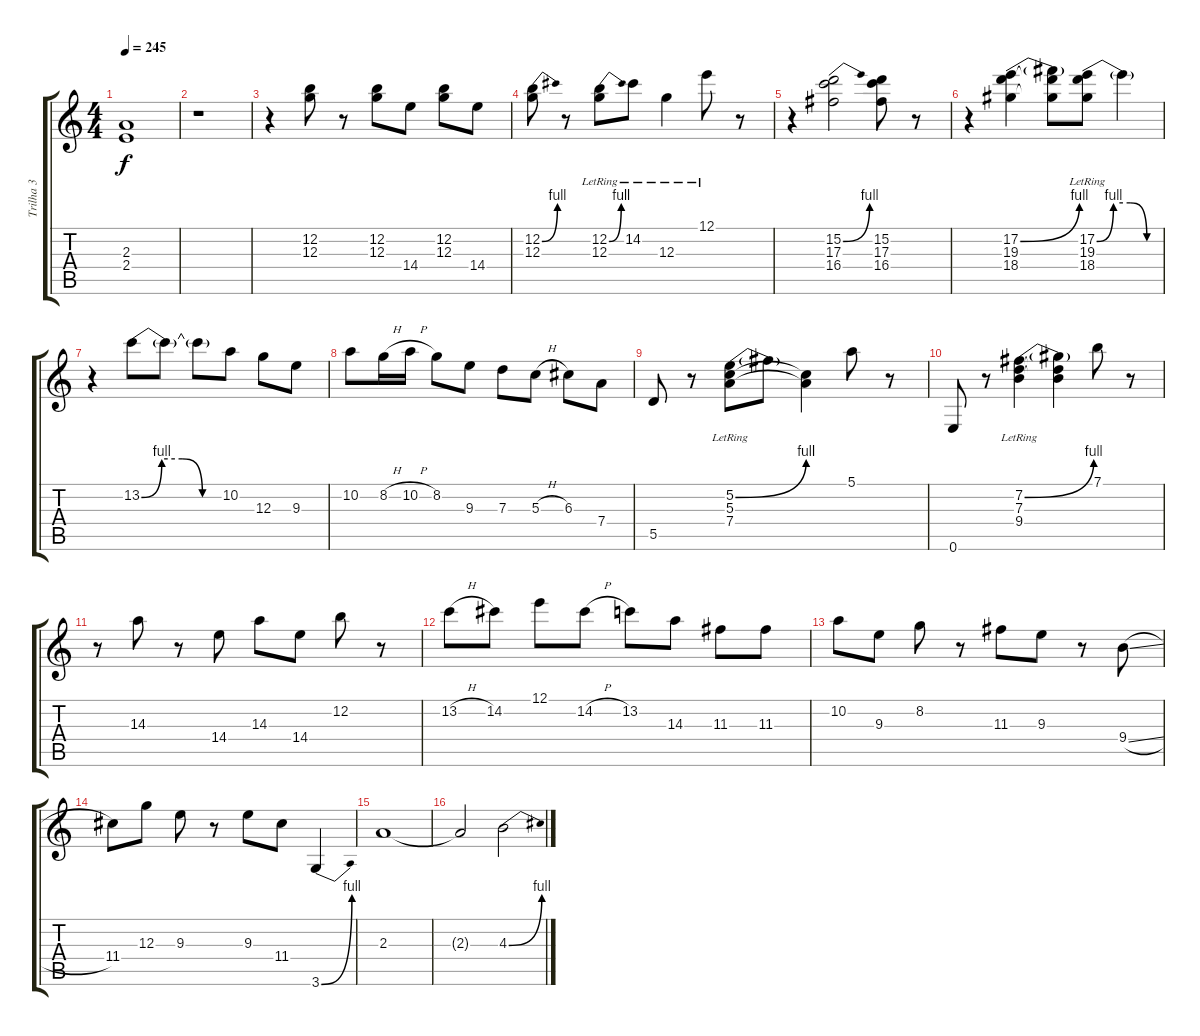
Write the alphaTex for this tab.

\track ("Trilha 3" "Trilha 3") {instrument electricguitarclean}
\staff {score tabs}
\tuning (E4 B3 G3 D3 A2 E2) {hide}
\ts (4 4)
\tempo 245
\clef g2
\ks c
(2.3{t} 2.4{t}).1{dy f} |
r.1 |
r.4 (12.2 12.3).8 r.8 (12.2 12.3).8 14.4.8 (12.2 12.3).8 14.4.8 |
(12.2{be (bend 0 0 60 4)} 12.3).8 r.8 (12.2{be (bend 0 0 60 4)} 12.3{lr}).8 14.2{lr}.8 12.3{lr}.4 12.1{lr}.8 r.8 |
r.4 (15.2{be (bend 0 0 60 4)} 17.3 16.4).2 (15.2 17.3 16.4).8 r.8 |
r.4 (17.2{be (bend 0 0 60 4)} 19.3 18.4).4 (17.2{t} 19.3{t} 18.4{t}).8 (17.2{be (custom 0 0 15 4 30 4 45 0 60 0)} 19.3{lr} 18.4{lr}).8 17.2{t}.4 |
r.4 13.2{be (custom 0 0 15 4 30 4 45 0 60 0)}.8 13.2{t}.8 13.2{t}.8 10.2.8 12.3.8 9.3.8 |
10.2.8 8.2{h}.16 10.2{h}.16 8.2.8 9.3.8 7.3.8 5.3{h}.8 6.3.8 7.4.8 |
5.5.8 r.8 (5.2{be (bend 0 0 60 4)} 5.3{lr} 7.4{lr}).8 5.2{t}.8 (5.3{t} 7.4{t}).4 5.1.8 r.8 |
0.6.8 r.8 (7.2{be (bend 0 0 60 4)} 7.3{lr} 9.4{lr}).4 (7.2{t} 7.3{t} 9.4{t}).4 7.1.8 r.8 |
r.8 14.3.8 r.8 14.4.8 14.3.8 14.4.8 12.2.8 r.8 |
13.2{h}.8 14.2.8 12.1.8 14.2{h}.8 13.2.8 14.3.8 11.3.8 11.3.8 |
10.2.8 9.3.8 8.2.8 r.8 11.3.8 9.3.8 r.8 9.4{sl}.8 |
11.4.8 12.3.8 9.3.8 r.8 9.3.8 11.4.8 3.6{be (bend 0 0 60 4)}.4 |
2.3.1 |
2.3{t}.2 4.3{be (bend 0 0 60 4)}.2
